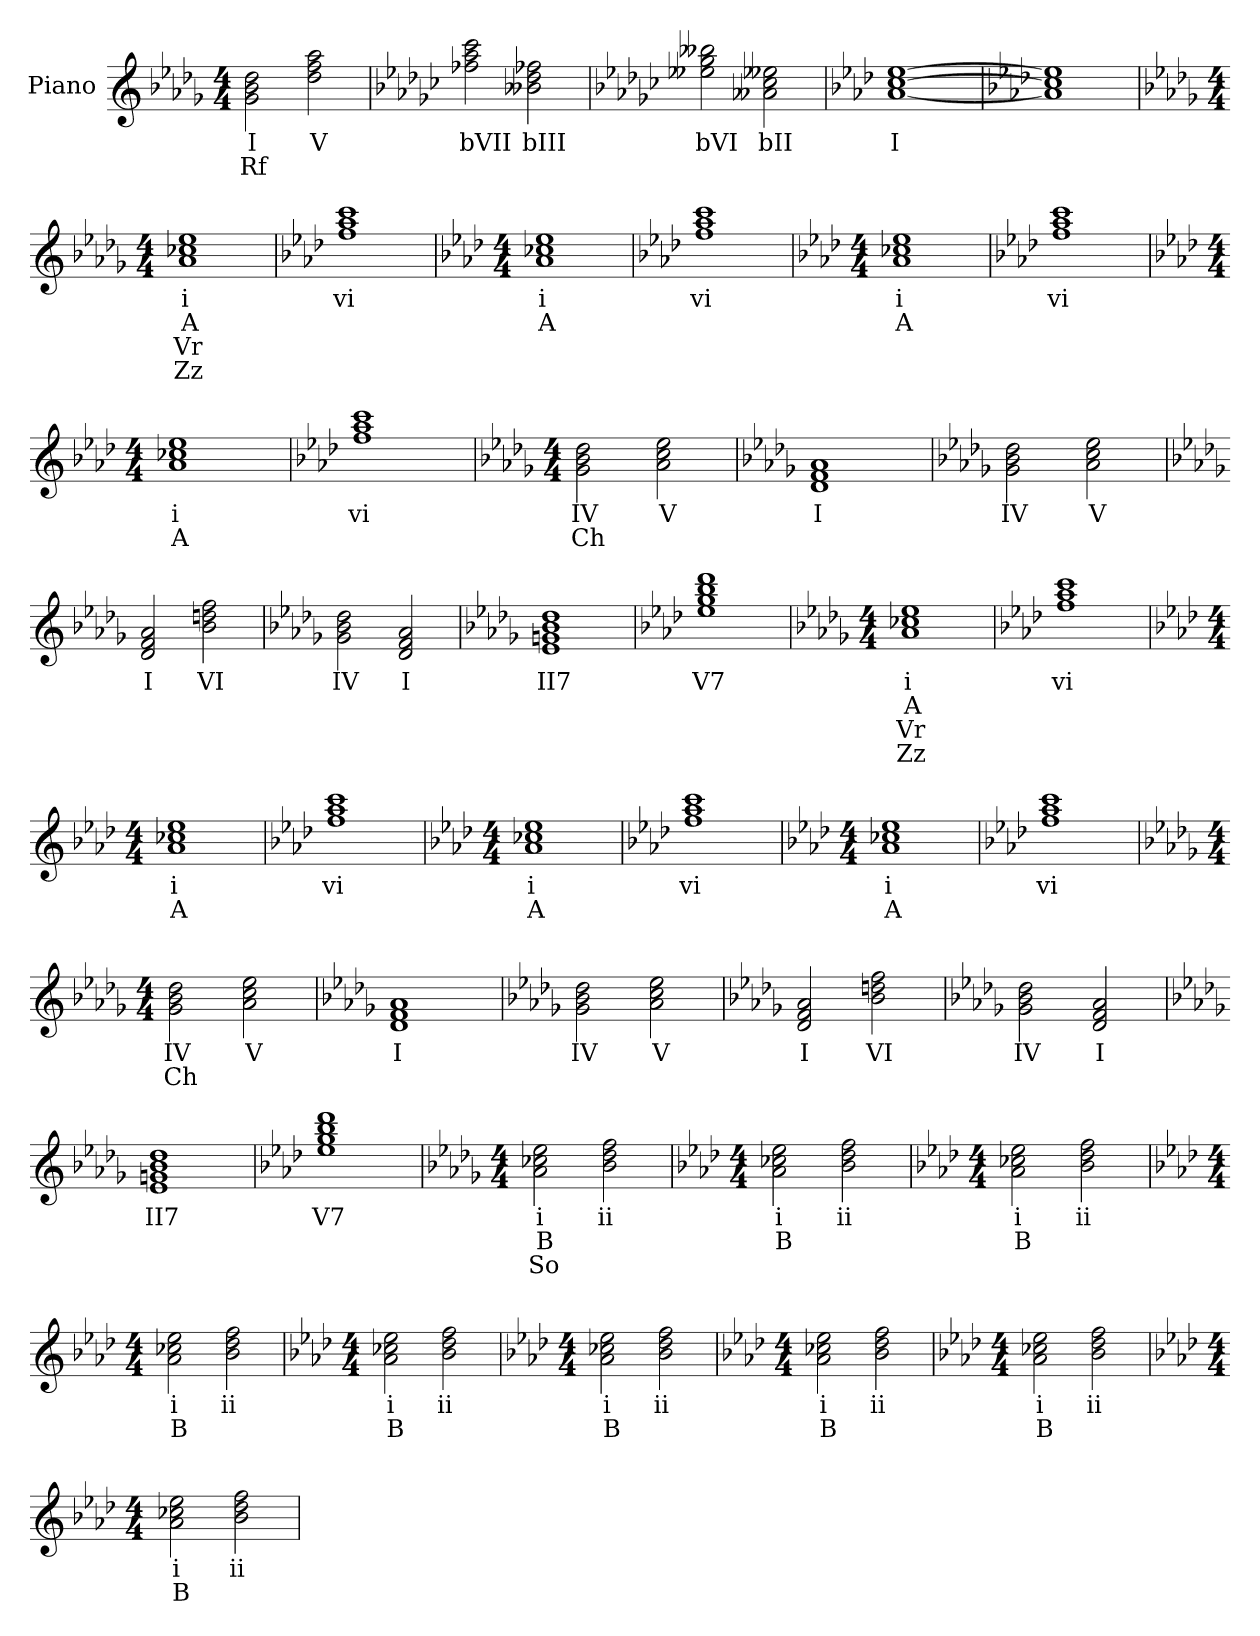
**kern	**text	**text	**text	**text
*part1	*part1	*part1	*part1	*part1
*staff1	*staff1	*staff1	*staff1	*staff1
*I"Piano	*	*	*	*
*I'Pno	*	*	*	*
*k[b-e-a-d-g-]	*	*	*	*
*D-:	*	*	*	*
*M4/4	*	*	*	*
=	=	=	=	=
2g- 2b- 2dd-	I	Rf	.	.
2dd- 2ff 2aa-	V	.	.	.
=	=	=	=	=
*k[b-e-a-d-g-c-]	*	*	*	*
*G-:	*	*	*	*
2ff-X 2aa- 2ccc-	bVII	.	.	.
2b--X 2dd- 2ff-X	bIII	.	.	.
=	=	=	=	=
*k[b-e-a-d-g-c-]	*	*	*	*
*G-:	*	*	*	*
2ee--X 2gg- 2bb--X	bVI	.	.	.
2a--X 2cc- 2ee--X	bII	.	.	.
=	=	=	=	=
*k[b-e-a-d-]	*	*	*	*
*A-:	*	*	*	*
[1a- [1cc [1ee-	I	.	.	.
=	=	=	=	=
*k[b-e-a-d-]	*	*	*	*
*A-:	*	*	*	*
1a-] 1cc] 1ee-]	.	.	.	.
=	=	=	=	=
*k[b-e-a-d-g-]	*	*	*	*
*D-:	*	*	*	*
*M4/4	*	*	*	*
1a- 1cc-X 1ee-	i	A	Vr	Zz
=	=	=	=	=
*k[b-e-a-d-]	*	*	*	*
*A-:	*	*	*	*
1ff 1aa- 1ccc	vi	.	.	.
=	=	=	=	=
*k[b-e-a-d-]	*	*	*	*
*A-:	*	*	*	*
*M4/4	*	*	*	*
1a- 1cc-X 1ee-	i	A	.	.
=	=	=	=	=
*k[b-e-a-d-]	*	*	*	*
*A-:	*	*	*	*
1ff 1aa- 1ccc	vi	.	.	.
=	=	=	=	=
*k[b-e-a-d-]	*	*	*	*
*A-:	*	*	*	*
*M4/4	*	*	*	*
1a- 1cc-X 1ee-	i	A	.	.
=	=	=	=	=
*k[b-e-a-d-]	*	*	*	*
*A-:	*	*	*	*
1ff 1aa- 1ccc	vi	.	.	.
=	=	=	=	=
*k[b-e-a-d-]	*	*	*	*
*A-:	*	*	*	*
*M4/4	*	*	*	*
1a- 1cc-X 1ee-	i	A	.	.
=	=	=	=	=
*k[b-e-a-d-]	*	*	*	*
*A-:	*	*	*	*
1ff 1aa- 1ccc	vi	.	.	.
=	=	=	=	=
*k[b-e-a-d-g-]	*	*	*	*
*D-:	*	*	*	*
*M4/4	*	*	*	*
2g- 2b- 2dd-	IV	Ch	.	.
2a- 2cc 2ee-	V	.	.	.
=	=	=	=	=
*k[b-e-a-d-g-]	*	*	*	*
*D-:	*	*	*	*
1d- 1f 1a-	I	.	.	.
=	=	=	=	=
*k[b-e-a-d-g-]	*	*	*	*
*D-:	*	*	*	*
2g- 2b- 2dd-	IV	.	.	.
2a- 2cc 2ee-	V	.	.	.
=	=	=	=	=
*k[b-e-a-d-g-]	*	*	*	*
*D-:	*	*	*	*
2d- 2f 2a-	I	.	.	.
2b- 2ddn 2ff	VI	.	.	.
=	=	=	=	=
*k[b-e-a-d-g-]	*	*	*	*
*D-:	*	*	*	*
2g- 2b- 2dd-	IV	.	.	.
2d- 2f 2a-	I	.	.	.
=	=	=	=	=
*k[b-e-a-d-g-]	*	*	*	*
*D-:	*	*	*	*
1e- 1gn 1b- 1dd-	II7	.	.	.
=	=	=	=	=
*k[b-e-a-d-]	*	*	*	*
*A-:	*	*	*	*
1ee- 1gg 1bb- 1ddd-	V7	.	.	.
=	=	=	=	=
*k[b-e-a-d-g-]	*	*	*	*
*D-:	*	*	*	*
*M4/4	*	*	*	*
1a- 1cc-X 1ee-	i	A	Vr	Zz
=	=	=	=	=
*k[b-e-a-d-]	*	*	*	*
*A-:	*	*	*	*
1ff 1aa- 1ccc	vi	.	.	.
=	=	=	=	=
*k[b-e-a-d-]	*	*	*	*
*A-:	*	*	*	*
*M4/4	*	*	*	*
1a- 1cc-X 1ee-	i	A	.	.
=	=	=	=	=
*k[b-e-a-d-]	*	*	*	*
*A-:	*	*	*	*
1ff 1aa- 1ccc	vi	.	.	.
=	=	=	=	=
*k[b-e-a-d-]	*	*	*	*
*A-:	*	*	*	*
*M4/4	*	*	*	*
1a- 1cc-X 1ee-	i	A	.	.
=	=	=	=	=
*k[b-e-a-d-]	*	*	*	*
*A-:	*	*	*	*
1ff 1aa- 1ccc	vi	.	.	.
=	=	=	=	=
*k[b-e-a-d-]	*	*	*	*
*A-:	*	*	*	*
*M4/4	*	*	*	*
1a- 1cc-X 1ee-	i	A	.	.
=	=	=	=	=
*k[b-e-a-d-]	*	*	*	*
*A-:	*	*	*	*
1ff 1aa- 1ccc	vi	.	.	.
=	=	=	=	=
*k[b-e-a-d-g-]	*	*	*	*
*D-:	*	*	*	*
*M4/4	*	*	*	*
2g- 2b- 2dd-	IV	Ch	.	.
2a- 2cc 2ee-	V	.	.	.
=	=	=	=	=
*k[b-e-a-d-g-]	*	*	*	*
*D-:	*	*	*	*
1d- 1f 1a-	I	.	.	.
=	=	=	=	=
*k[b-e-a-d-g-]	*	*	*	*
*D-:	*	*	*	*
2g- 2b- 2dd-	IV	.	.	.
2a- 2cc 2ee-	V	.	.	.
=	=	=	=	=
*k[b-e-a-d-g-]	*	*	*	*
*D-:	*	*	*	*
2d- 2f 2a-	I	.	.	.
2b- 2ddn 2ff	VI	.	.	.
=	=	=	=	=
*k[b-e-a-d-g-]	*	*	*	*
*D-:	*	*	*	*
2g- 2b- 2dd-	IV	.	.	.
2d- 2f 2a-	I	.	.	.
=	=	=	=	=
*k[b-e-a-d-g-]	*	*	*	*
*D-:	*	*	*	*
1e- 1gn 1b- 1dd-	II7	.	.	.
=	=	=	=	=
*k[b-e-a-d-]	*	*	*	*
*A-:	*	*	*	*
1ee- 1gg 1bb- 1ddd-	V7	.	.	.
=	=	=	=	=
*k[b-e-a-d-g-]	*	*	*	*
*D-:	*	*	*	*
*M4/4	*	*	*	*
2a- 2cc-X 2ee-	i	B	So	.
2b- 2dd- 2ff	ii	.	.	.
=	=	=	=	=
*k[b-e-a-d-]	*	*	*	*
*A-:	*	*	*	*
*M4/4	*	*	*	*
2a- 2cc-X 2ee-	i	B	.	.
2b- 2dd- 2ff	ii	.	.	.
=	=	=	=	=
*k[b-e-a-d-]	*	*	*	*
*A-:	*	*	*	*
*M4/4	*	*	*	*
2a- 2cc-X 2ee-	i	B	.	.
2b- 2dd- 2ff	ii	.	.	.
=	=	=	=	=
*k[b-e-a-d-]	*	*	*	*
*A-:	*	*	*	*
*M4/4	*	*	*	*
2a- 2cc-X 2ee-	i	B	.	.
2b- 2dd- 2ff	ii	.	.	.
=	=	=	=	=
*k[b-e-a-d-]	*	*	*	*
*A-:	*	*	*	*
*M4/4	*	*	*	*
2a- 2cc-X 2ee-	i	B	.	.
2b- 2dd- 2ff	ii	.	.	.
=	=	=	=	=
*k[b-e-a-d-]	*	*	*	*
*A-:	*	*	*	*
*M4/4	*	*	*	*
2a- 2cc-X 2ee-	i	B	.	.
2b- 2dd- 2ff	ii	.	.	.
=	=	=	=	=
*k[b-e-a-d-]	*	*	*	*
*A-:	*	*	*	*
*M4/4	*	*	*	*
2a- 2cc-X 2ee-	i	B	.	.
2b- 2dd- 2ff	ii	.	.	.
=	=	=	=	=
*k[b-e-a-d-]	*	*	*	*
*A-:	*	*	*	*
*M4/4	*	*	*	*
2a- 2cc-X 2ee-	i	B	.	.
2b- 2dd- 2ff	ii	.	.	.
=	=	=	=	=
*k[b-e-a-d-]	*	*	*	*
*A-:	*	*	*	*
*M4/4	*	*	*	*
2a- 2cc-X 2ee-	i	B	.	.
2b- 2dd- 2ff	ii	.	.	.
=	=	=	=	=
*-	*-	*-	*-	*-
